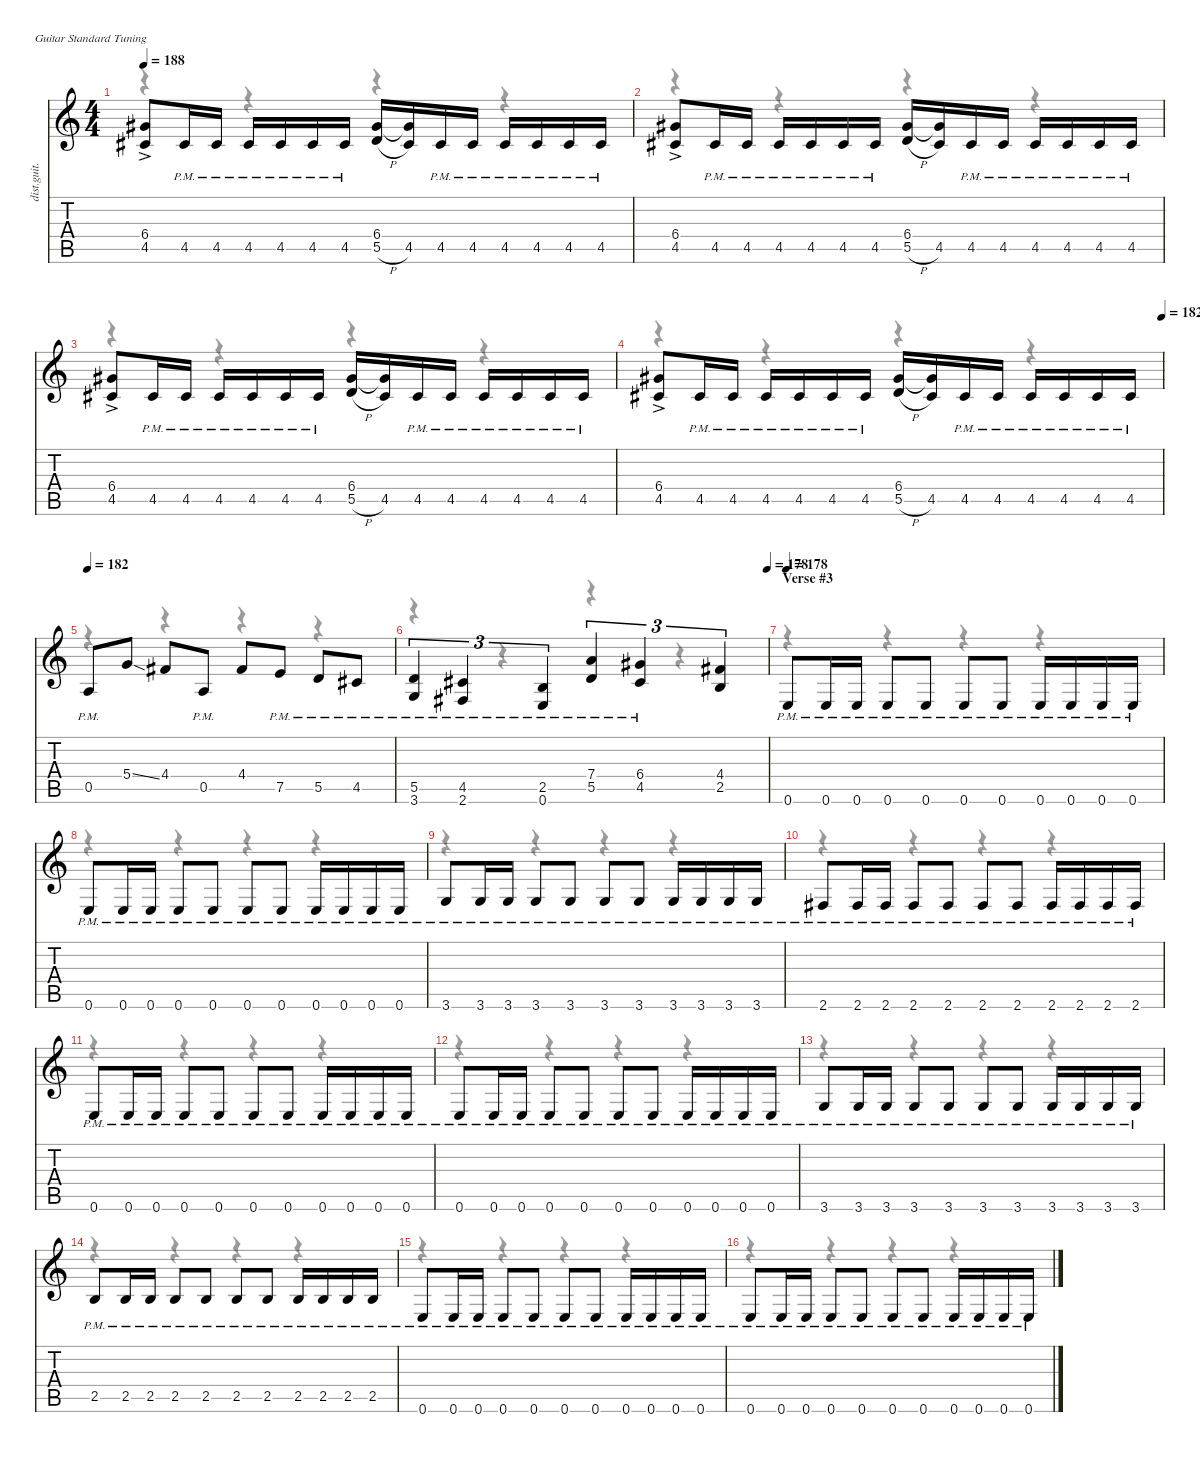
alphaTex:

\defaultSystemsLayout 4
\hideDynamics
\bracketExtendMode nobrackets
\otherSystemsTrackNameOrientation horizontal
\track ("Kirk Hammett (Lead Guitar)" "dist.guit.") {instrument distortionguitar}
\staff {score tabs}
\tuning (E4 B3 G3 D3 A2 E2)
\voice
\ts (4 4)
\tempo 188
\clef g2
\ks c
(6.4{ac acc #} 4.5{ac acc #}).8{dy f beam Up} 4.5{pm acc #}.16{beam Up} 4.5{pm acc #}.16{beam Up} 4.5{pm acc #}.16{beam Up} 4.5{pm acc #}.16{beam Up} 4.5{pm acc #}.16{beam Up} 4.5{pm acc #}.16{beam Up} (6.4{acc #} 5.5{h}).16{beam Up} (6.4{t acc #} 4.5{acc #}).16{beam Up} 4.5{pm acc #}.16{beam Up} 4.5{pm acc #}.16{beam Up} 4.5{pm acc #}.16{beam Up} 4.5{pm acc #}.16{beam Up} 4.5{pm acc #}.16{beam Up} 4.5{pm acc #}.16{beam Up} |
(6.4{ac acc #} 4.5{ac acc #}).8{beam Up} 4.5{pm acc #}.16{beam Up} 4.5{pm acc #}.16{beam Up} 4.5{pm acc #}.16{beam Up} 4.5{pm acc #}.16{beam Up} 4.5{pm acc #}.16{beam Up} 4.5{pm acc #}.16{beam Up} (6.4{acc #} 5.5{h}).16{beam Up} (6.4{t acc #} 4.5{acc #}).16{beam Up} 4.5{pm acc #}.16{beam Up} 4.5{pm acc #}.16{beam Up} 4.5{pm acc #}.16{beam Up} 4.5{pm acc #}.16{beam Up} 4.5{pm acc #}.16{beam Up} 4.5{pm acc #}.16{beam Up} |
(6.4{ac acc #} 4.5{ac acc #}).8{beam Up} 4.5{pm acc #}.16{beam Up} 4.5{pm acc #}.16{beam Up} 4.5{pm acc #}.16{beam Up} 4.5{pm acc #}.16{beam Up} 4.5{pm acc #}.16{beam Up} 4.5{pm acc #}.16{beam Up} (6.4{acc #} 5.5{h}).16{beam Up} (6.4{t acc #} 4.5{acc #}).16{beam Up} 4.5{pm acc #}.16{beam Up} 4.5{pm acc #}.16{beam Up} 4.5{pm acc #}.16{beam Up} 4.5{pm acc #}.16{beam Up} 4.5{pm acc #}.16{beam Up} 4.5{pm acc #}.16{beam Up} |
\tempo (182 1)
(6.4{ac acc #} 4.5{ac acc #}).8{beam Up} 4.5{pm acc #}.16{beam Up} 4.5{pm acc #}.16{beam Up} 4.5{pm acc #}.16{beam Up} 4.5{pm acc #}.16{beam Up} 4.5{pm acc #}.16{beam Up} 4.5{pm acc #}.16{beam Up} (6.4{acc #} 5.5{h}).16{beam Up} (6.4{t acc #} 4.5{acc #}).16{beam Up} 4.5{pm acc #}.16{beam Up} 4.5{pm acc #}.16{beam Up} 4.5{pm acc #}.16{beam Up} 4.5{pm acc #}.16{beam Up} 4.5{pm acc #}.16{beam Up} 4.5{pm acc #}.16{beam Up} |
\tempo 182
0.5{pm}.8{beam Up} 5.4{ss}.8{beam Up} 4.4{acc #}.8{beam Up} 0.5{pm}.8{beam Up} 4.4{acc #}.8{beam Up} 7.5{pm}.8{beam Up} 5.5{pm}.8{beam Up} 4.5{pm acc #}.8{beam Up} |
\tempo (178 1)
(5.5{pm} 3.6{pm}).4{tu (3 2) beam Up} (4.5{pm acc #} 2.6{pm acc #}).4{tu (3 2) beam Up} (2.5{pm} 0.6{pm}).4{tu (3 2) beam Up} (7.4{pm} 5.5{pm}).4{tu (3 2) beam Up} (6.4{pm acc #} 4.5{pm acc #}).4{tu (3 2) beam Up} (4.4{acc #} 2.5).4{tu (3 2) beam Up} |
\section ("" "Verse #3")
\tempo 178
0.6{pm}.8{beam Up} 0.6{pm}.16{beam Up} 0.6{pm}.16{beam Up} 0.6{pm}.8{beam Up} 0.6{pm}.8{beam Up} 0.6{pm}.8{beam Up} 0.6{pm}.8{beam Up} 0.6{pm}.16{beam Up} 0.6{pm}.16{beam Up} 0.6{pm}.16{beam Up} 0.6{pm}.16{beam Up} |
0.6{pm}.8{beam Up} 0.6{pm}.16{beam Up} 0.6{pm}.16{beam Up} 0.6{pm}.8{beam Up} 0.6{pm}.8{beam Up} 0.6{pm}.8{beam Up} 0.6{pm}.8{beam Up} 0.6{pm}.16{beam Up} 0.6{pm}.16{beam Up} 0.6{pm}.16{beam Up} 0.6{pm}.16{beam Up} |
3.6{pm}.8{beam Up} 3.6{pm}.16{beam Up} 3.6{pm}.16{beam Up} 3.6{pm}.8{beam Up} 3.6{pm}.8{beam Up} 3.6{pm}.8{beam Up} 3.6{pm}.8{beam Up} 3.6{pm}.16{beam Up} 3.6{pm}.16{beam Up} 3.6{pm}.16{beam Up} 3.6{pm}.16{beam Up} |
2.6{pm acc #}.8{beam Up} 2.6{pm acc #}.16{beam Up} 2.6{pm acc #}.16{beam Up} 2.6{pm acc #}.8{beam Up} 2.6{pm acc #}.8{beam Up} 2.6{pm acc #}.8{beam Up} 2.6{pm acc #}.8{beam Up} 2.6{pm acc #}.16{beam Up} 2.6{pm acc #}.16{beam Up} 2.6{pm acc #}.16{beam Up} 2.6{pm acc #}.16{beam Up} |
0.6{pm}.8{beam Up} 0.6{pm}.16{beam Up} 0.6{pm}.16{beam Up} 0.6{pm}.8{beam Up} 0.6{pm}.8{beam Up} 0.6{pm}.8{beam Up} 0.6{pm}.8{beam Up} 0.6{pm}.16{beam Up} 0.6{pm}.16{beam Up} 0.6{pm}.16{beam Up} 0.6{pm}.16{beam Up} |
0.6{pm}.8{beam Up} 0.6{pm}.16{beam Up} 0.6{pm}.16{beam Up} 0.6{pm}.8{beam Up} 0.6{pm}.8{beam Up} 0.6{pm}.8{beam Up} 0.6{pm}.8{beam Up} 0.6{pm}.16{beam Up} 0.6{pm}.16{beam Up} 0.6{pm}.16{beam Up} 0.6{pm}.16{beam Up} |
3.6{pm}.8{beam Up} 3.6{pm}.16{beam Up} 3.6{pm}.16{beam Up} 3.6{pm}.8{beam Up} 3.6{pm}.8{beam Up} 3.6{pm}.8{beam Up} 3.6{pm}.8{beam Up} 3.6{pm}.16{beam Up} 3.6{pm}.16{beam Up} 3.6{pm}.16{beam Up} 3.6{pm}.16{beam Up} |
2.5{pm}.8{beam Up} 2.5{pm}.16{beam Up} 2.5{pm}.16{beam Up} 2.5{pm}.8{beam Up} 2.5{pm}.8{beam Up} 2.5{pm}.8{beam Up} 2.5{pm}.8{beam Up} 2.5{pm}.16{beam Up} 2.5{pm}.16{beam Up} 2.5{pm}.16{beam Up} 2.5{pm}.16{beam Up} |
0.6{pm}.8{beam Up} 0.6{pm}.16{beam Up} 0.6{pm}.16{beam Up} 0.6{pm}.8{beam Up} 0.6{pm}.8{beam Up} 0.6{pm}.8{beam Up} 0.6{pm}.8{beam Up} 0.6{pm}.16{beam Up} 0.6{pm}.16{beam Up} 0.6{pm}.16{beam Up} 0.6{pm}.16{beam Up} |
0.6{pm}.8{beam Up} 0.6{pm}.16{beam Up} 0.6{pm}.16{beam Up} 0.6{pm}.8{beam Up} 0.6{pm}.8{beam Up} 0.6{pm}.8{beam Up} 0.6{pm}.8{beam Up} 0.6{pm}.16{beam Up} 0.6{pm}.16{beam Up} 0.6{pm}.16{beam Up} 0.6{pm}.16{beam Up}
\voice
\clef g2
\ottava regular
\simile none
\ks c
r.4{dy mf beam Down} r.4{beam Down} r.4{beam Down} r.4{beam Down} |
r.4{beam Down} r.4{beam Down} r.4{beam Down} r.4{beam Down} |
r.4{beam Down} r.4{beam Down} r.4{beam Down} r.4{beam Down} |
r.4{beam Down} r.4{beam Down} r.4{beam Down} r.4{beam Down} |
r.4{beam Down} r.4{beam Down} r.4{beam Down} r.4{beam Down} |
r.4{beam Down} r.4{beam Down} r.4{beam Down} r.4{beam Down} |
r.4{beam Down} r.4{beam Down} r.4{beam Down} r.4{beam Down} |
r.4{beam Down} r.4{beam Down} r.4{beam Down} r.4{beam Down} |
r.4{beam Down} r.4{beam Down} r.4{beam Down} r.4{beam Down} |
r.4{beam Down} r.4{beam Down} r.4{beam Down} r.4{beam Down} |
r.4{beam Down} r.4{beam Down} r.4{beam Down} r.4{beam Down} |
r.4{beam Down} r.4{beam Down} r.4{beam Down} r.4{beam Down} |
r.4{beam Down} r.4{beam Down} r.4{beam Down} r.4{beam Down} |
r.4{beam Down} r.4{beam Down} r.4{beam Down} r.4{beam Down} |
r.4{beam Down} r.4{beam Down} r.4{beam Down} r.4{beam Down} |
r.4{beam Down} r.4{beam Down} r.4{beam Down} r.4{beam Down}
